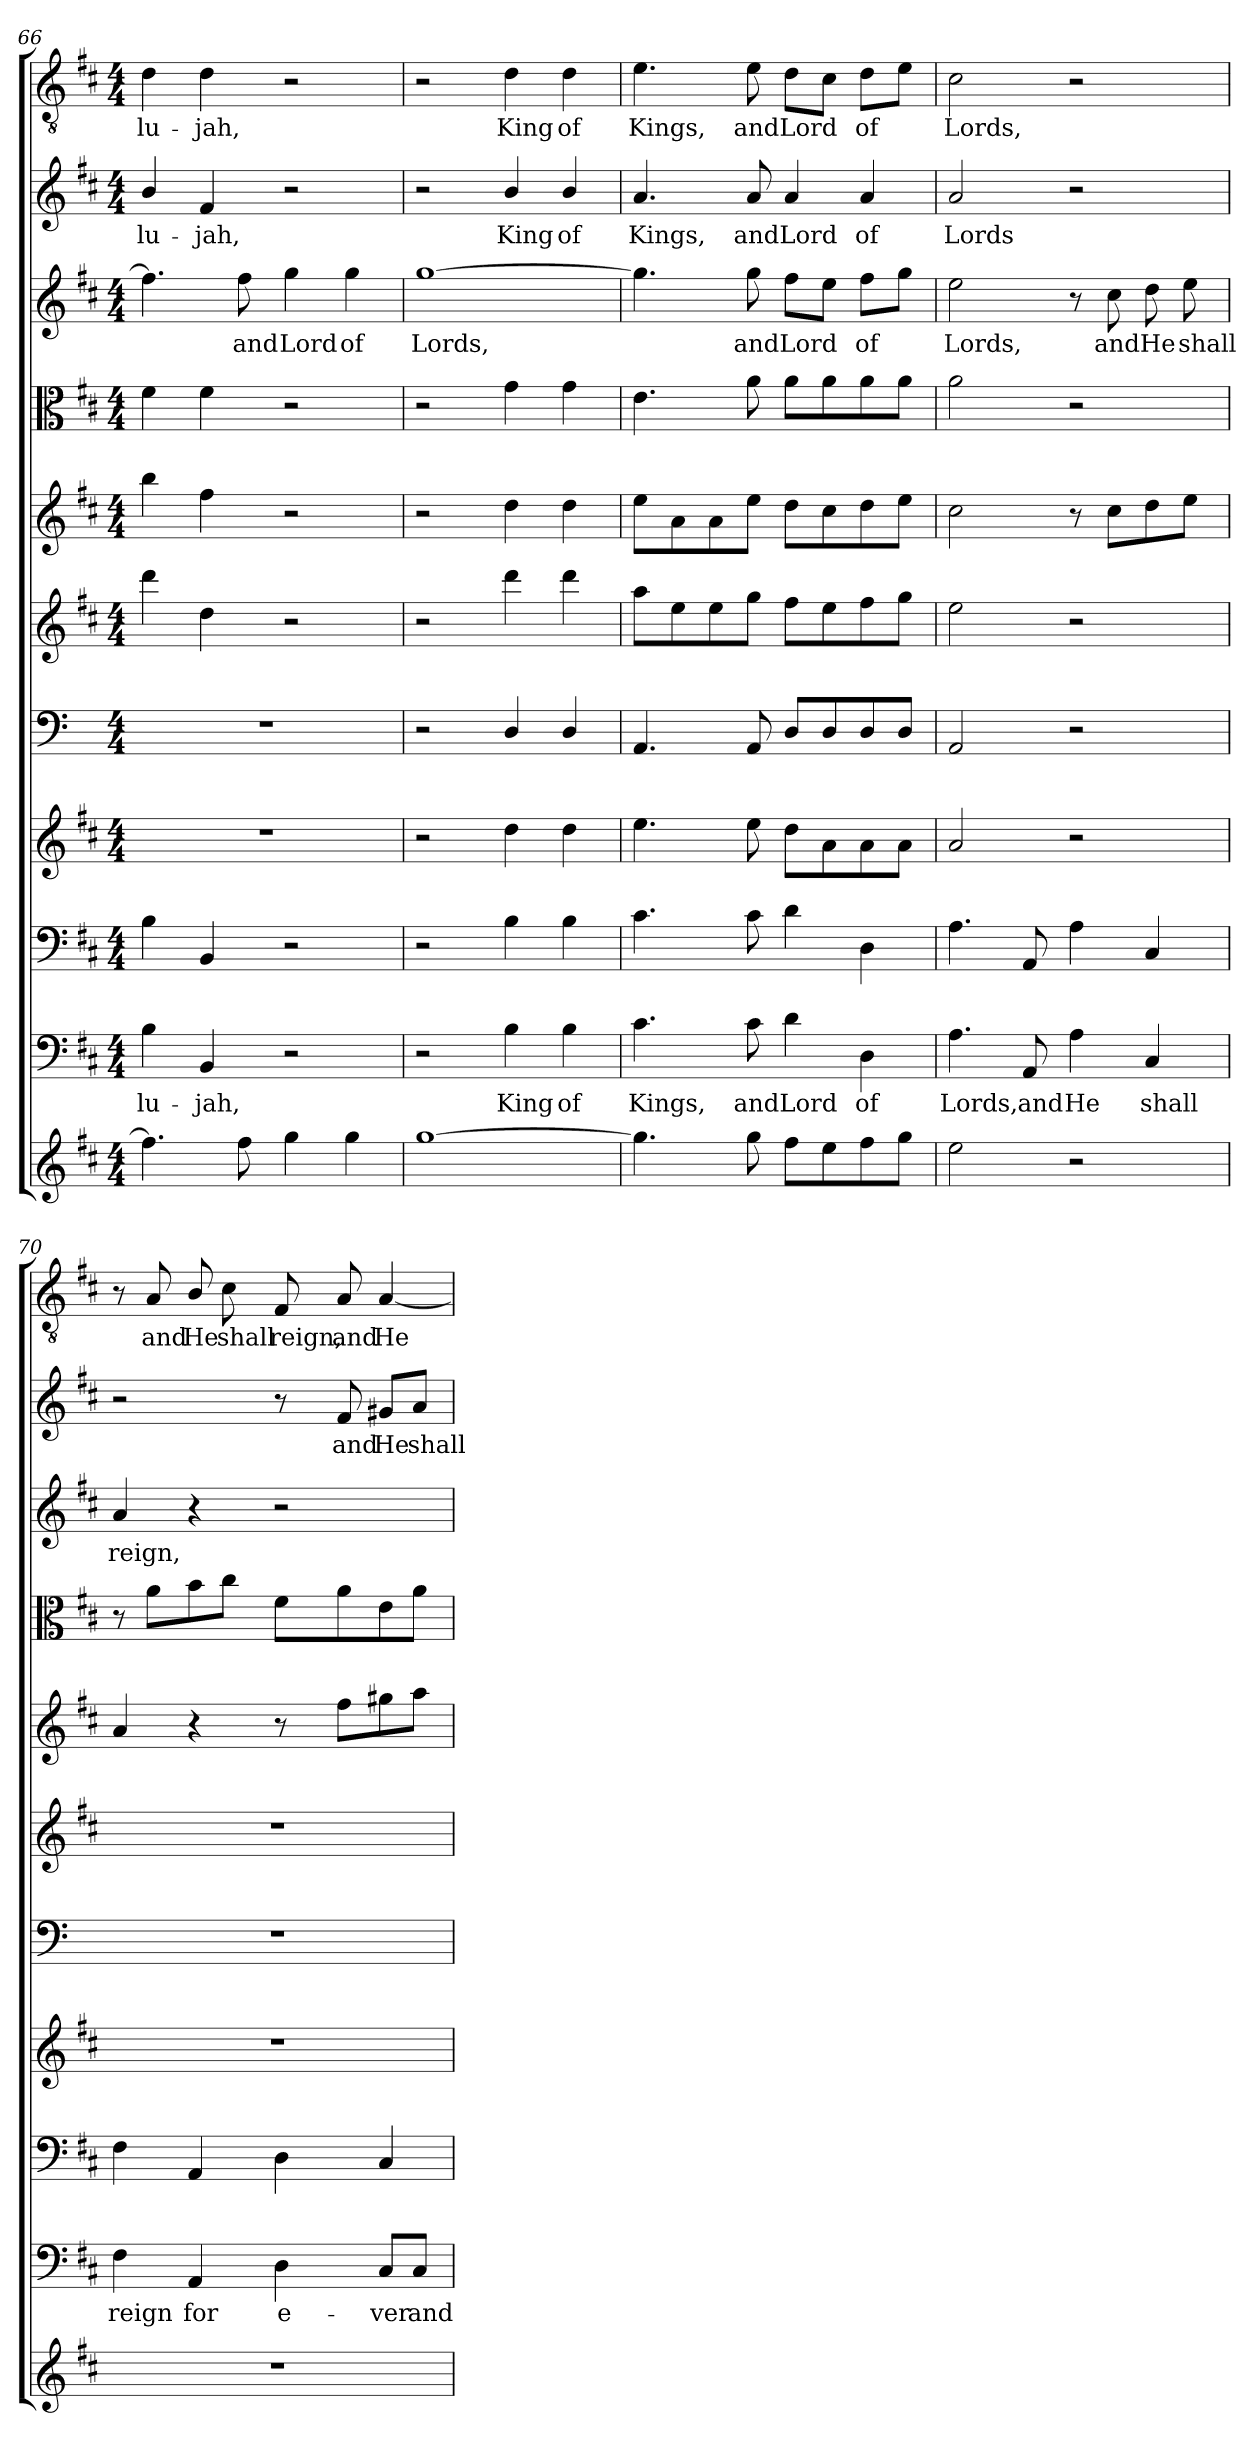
**kern	**kern	**text	**kern	**kern	**kern	**kern	**kern	**kern	**kern	**text	**kern	**text	**kern	**text
*part11	*part10	*part10	*part9	*part8	*part7	*part6	*part5	*part4	*part3	*part3	*part2	*part2	*part1	*part1
*staff11	*staff10	*staff10	*staff9	*staff8	*staff7	*staff6	*staff5	*staff4	*staff3	*staff3	*staff2	*staff2	*staff1	*staff1
*clefG2	*clefF4	*	*clefF4	*clefG2	*clefF4	*clefG2	*clefG2	*clefC3	*clefG2	*	*clefG2	*	*clefGv2	*
*k[f#c#]	*k[f#c#]	*	*k[f#c#]	*k[f#c#]	*k[]	*k[f#c#]	*k[f#c#]	*k[f#c#]	*k[f#c#]	*	*k[f#c#]	*	*k[f#c#]	*
*D:	*D:	*	*D:	*D:	*	*D:	*D:	*D:	*D:	*	*D:	*	*D:	*
*M4/4	*M4/4	*	*M4/4	*M4/4	*M4/4	*M4/4	*M4/4	*M4/4	*M4/4	*	*M4/4	*	*M4/4	*
=66	=66	=66	=66	=66	=66	=66	=66	=66	=66	=66	=66	=66	=66	=66
4.ff#\]	4B\	-lu-	4B\	1r	1r	4ddd\	4bb\	4f#\	4.ff#\]	.	4b/	-lu-	4d\	-lu-
.	4BB/	-jah,	4BB/	.	.	4dd\	4ff#\	4f#\	.	.	4f#/	-jah,	4d\	-jah,
8ff#\	.	.	.	.	.	.	.	.	8ff#\	and	.	.	.	.
4gg\	2r	.	2r	.	.	2r	2r	2r	4gg\	Lord	2r	.	2r	.
4gg\	.	.	.	.	.	.	.	.	4gg\	of	.	.	.	.
=67	=67	=67	=67	=67	=67	=67	=67	=67	=67	=67	=67	=67	=67	=67
[1gg\	2r	.	2r	2r	2r	2r	2r	2r	[1gg\	Lords,	2r	.	2r	.
.	4B\	King	4B\	4dd\	4D/	4ddd\	4dd\	4g\	.	.	4b/	King	4d\	King
.	4B\	of	4B\	4dd\	4D/	4ddd\	4dd\	4g\	.	.	4b/	of	4d\	of
=68	=68	=68	=68	=68	=68	=68	=68	=68	=68	=68	=68	=68	=68	=68
4.gg\]	4.c#\	Kings,	4.c#\	4.ee\	4.AA/	8aa\L	8ee\L	4.e\	4.gg\]	.	4.a/	Kings,	4.e\	Kings,
.	.	.	.	.	.	8ee\	8a\	.	.	.	.	.	.	.
.	.	.	.	.	.	8ee\	8a\	.	.	.	.	.	.	.
8gg\	8c#\	and	8c#\	8ee\	8AA/	8gg\J	8ee\J	8a\	8gg\	and	8a/	and	8e\	and
8ff#\L	4d\	Lord	4d\	8dd\L	8D/L	8ff#\L	8dd\L	8a\L	8ff#\L	Lord	4a/	Lord	8d\L	Lord
8ee\	.	.	.	8a\	8D/	8ee\	8cc#\	8a\	8ee\J	.	.	.	8c#\J	.
8ff#\	4D\	of	4D\	8a\	8D/	8ff#\	8dd\	8a\	8ff#\L	of	4a/	of	8d\L	of
8gg\J	.	.	.	8a\J	8D/J	8gg\J	8ee\J	8a\J	8gg\J	.	.	.	8e\J	.
=69	=69	=69	=69	=69	=69	=69	=69	=69	=69	=69	=69	=69	=69	=69
2ee\	4.A\	Lords,	4.A\	2a/	2AA/	2ee\	2cc#\	2a\	2ee\	Lords,	2a/	Lords	2c#\	Lords,
.	8AA/	and	8AA/	.	.	.	.	.	.	.	.	.	.	.
2r	4A\	He	4A\	2r	2r	2r	8r	2r	8r	.	2r	.	2r	.
.	.	.	.	.	.	.	8cc#\L	.	8cc#\	and	.	.	.	.
.	4C#/	shall	4C#/	.	.	.	8dd\	.	8dd\	He	.	.	.	.
.	.	.	.	.	.	.	8ee\J	.	8ee\	shall	.	.	.	.
=70	=70	=70	=70	=70	=70	=70	=70	=70	=70	=70	=70	=70	=70	=70
1r	4F#\	reign	4F#\	1r	1r	1r	4a/	8r	4a/	reign,	2r	.	8r	.
.	.	.	.	.	.	.	.	8a\L	.	.	.	.	8A/	and
.	4AA/	for	4AA/	.	.	.	4r	8b\	4r	.	.	.	8B/	He
.	.	.	.	.	.	.	.	8cc#\J	.	.	.	.	8c#\	shall
.	4D\	e-	4D\	.	.	.	8r	8f#\L	2r	.	8r	.	8F#/	reign,
.	.	.	.	.	.	.	8ff#\L	8a\	.	.	8f#/	and	8A/	and
.	8C#/L	-ver	4C#/	.	.	.	8gg#X\	8e\	.	.	8g#X/L	He	[4A/	He
.	8C#/J	and	.	.	.	.	8aa\J	8a\J	.	.	8a/J	shall	.	.
=	=	=	=	=	=	=	=	=	=	=	=	=	=	=
*-	*-	*-	*-	*-	*-	*-	*-	*-	*-	*-	*-	*-	*-	*-
